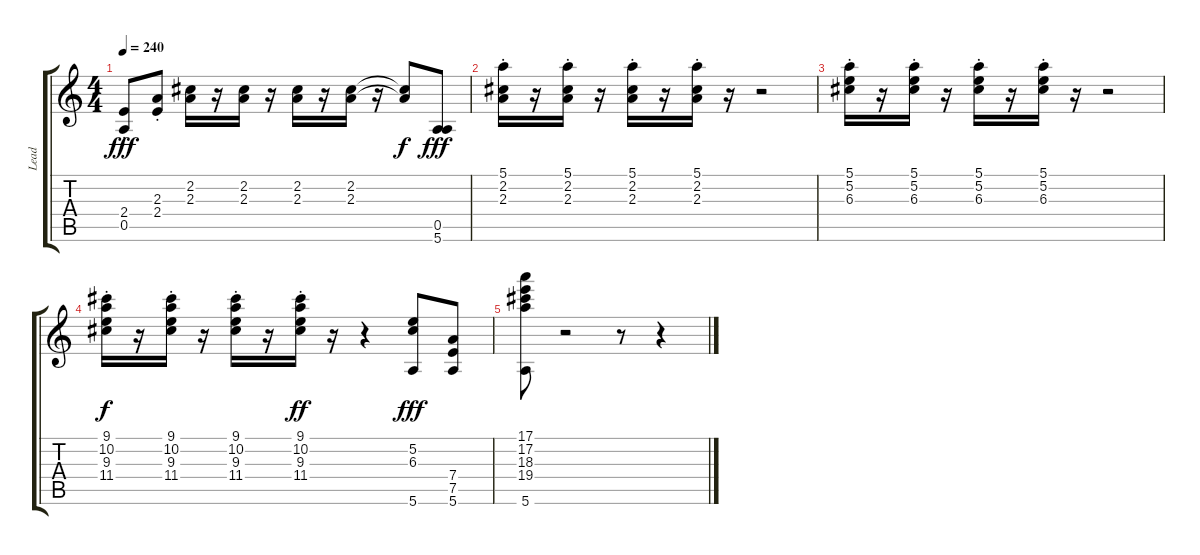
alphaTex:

\track ("Lead" "Lead") {instrument electricguitarclean}
\staff {score tabs}
\tuning (E4 B3 G3 D3 A2 E2) {hide}
\ts (4 4)
\tempo 240
\clef g2
\ks c
(2.4{st} 0.5{st}).8{dy fff} (2.3{st} 2.4{st}).8 (2.2 2.3).16 r.16 (2.2 2.3).16 r.16 (2.2 2.3).16 r.16 (2.2 2.3).16 r.16 (2.2{t} 2.3{t}).8{dy f} (0.5 5.6).8{dy fff} |
(5.1{st} 2.2{st} 2.3{st}).16 r.16 (5.1{st} 2.2{st} 2.3{st}).16 r.16 (5.1{st} 2.2{st} 2.3{st}).16 r.16 (5.1{st} 2.2{st} 2.3{st}).16 r.16 r.2 |
(5.1{st} 5.2{st} 6.3{st}).16 r.16 (5.1{st} 5.2{st} 6.3{st}).16 r.16 (5.1{st} 5.2{st} 6.3{st}).16 r.16 (5.1{st} 5.2{st} 6.3{st}).16 r.16 r.2 |
(9.1{st} 10.2{st} 9.3{st} 11.4{st}).16{dy f} r.16 (9.1{st} 10.2{st} 9.3{st} 11.4{st}).16 r.16 (9.1{st} 10.2{st} 9.3{st} 11.4{st}).16 r.16 (9.1{st} 10.2{st} 9.3{st} 11.4{st}).16{dy ff} r.16 r.4 (5.2 6.3 5.6).8{dy fff} (7.4 7.5 5.6).8 |
(17.1 17.2 18.3 19.4 5.6).8 r.2 r.8 r.4
